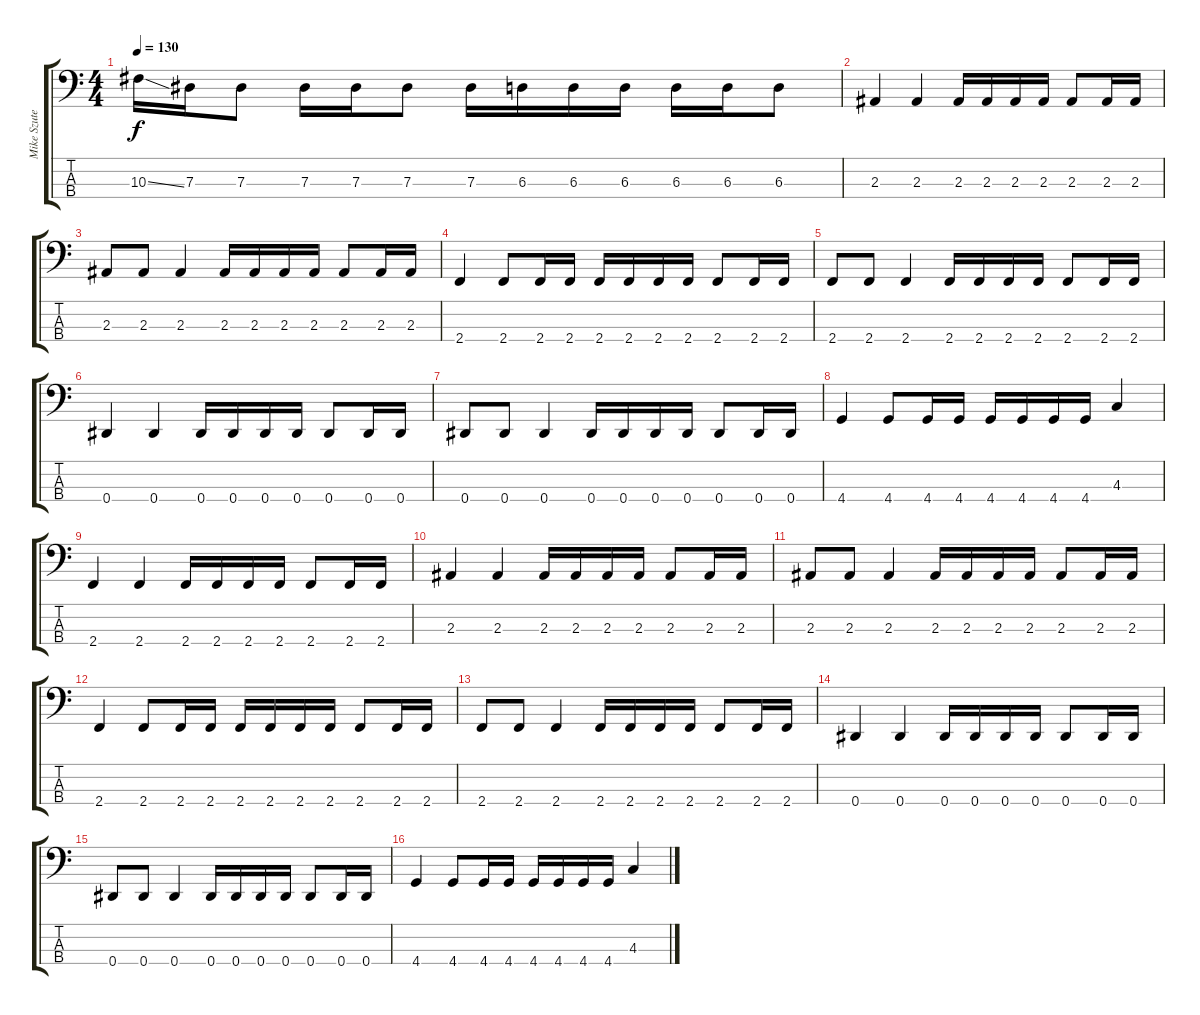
\track ("Mike Szuter" "Mike Szute") {instrument electricbassfinger}
\staff {score tabs}
\tuning (Gb2 Db2 Ab1 Eb1) {hide}
\ts (4 4)
\tempo 130
\clef f4
\ks c
10.3{ss}.16{dy f} 7.3.16 7.3.8 7.3.16 7.3.16 7.3.8 7.3.16 6.3.16 6.3.16 6.3.16 6.3.16 6.3.16 6.3.8 |
2.3.4 2.3.4 2.3.16 2.3.16 2.3.16 2.3.16 2.3.8 2.3.16 2.3.16 |
2.3.8 2.3.8 2.3.4 2.3.16 2.3.16 2.3.16 2.3.16 2.3.8 2.3.16 2.3.16 |
2.4.4 2.4.8 2.4.16 2.4.16 2.4.16 2.4.16 2.4.16 2.4.16 2.4.8 2.4.16 2.4.16 |
2.4.8 2.4.8 2.4.4 2.4.16 2.4.16 2.4.16 2.4.16 2.4.8 2.4.16 2.4.16 |
0.4.4 0.4.4 0.4.16 0.4.16 0.4.16 0.4.16 0.4.8 0.4.16 0.4.16 |
0.4.8 0.4.8 0.4.4 0.4.16 0.4.16 0.4.16 0.4.16 0.4.8 0.4.16 0.4.16 |
4.4.4 4.4.8 4.4.16 4.4.16 4.4.16 4.4.16 4.4.16 4.4.16 4.3.4 |
2.4.4 2.4.4 2.4.16 2.4.16 2.4.16 2.4.16 2.4.8 2.4.16 2.4.16 |
2.3.4 2.3.4 2.3.16 2.3.16 2.3.16 2.3.16 2.3.8 2.3.16 2.3.16 |
2.3.8 2.3.8 2.3.4 2.3.16 2.3.16 2.3.16 2.3.16 2.3.8 2.3.16 2.3.16 |
2.4.4 2.4.8 2.4.16 2.4.16 2.4.16 2.4.16 2.4.16 2.4.16 2.4.8 2.4.16 2.4.16 |
2.4.8 2.4.8 2.4.4 2.4.16 2.4.16 2.4.16 2.4.16 2.4.8 2.4.16 2.4.16 |
0.4.4 0.4.4 0.4.16 0.4.16 0.4.16 0.4.16 0.4.8 0.4.16 0.4.16 |
0.4.8 0.4.8 0.4.4 0.4.16 0.4.16 0.4.16 0.4.16 0.4.8 0.4.16 0.4.16 |
4.4.4 4.4.8 4.4.16 4.4.16 4.4.16 4.4.16 4.4.16 4.4.16 4.3.4
